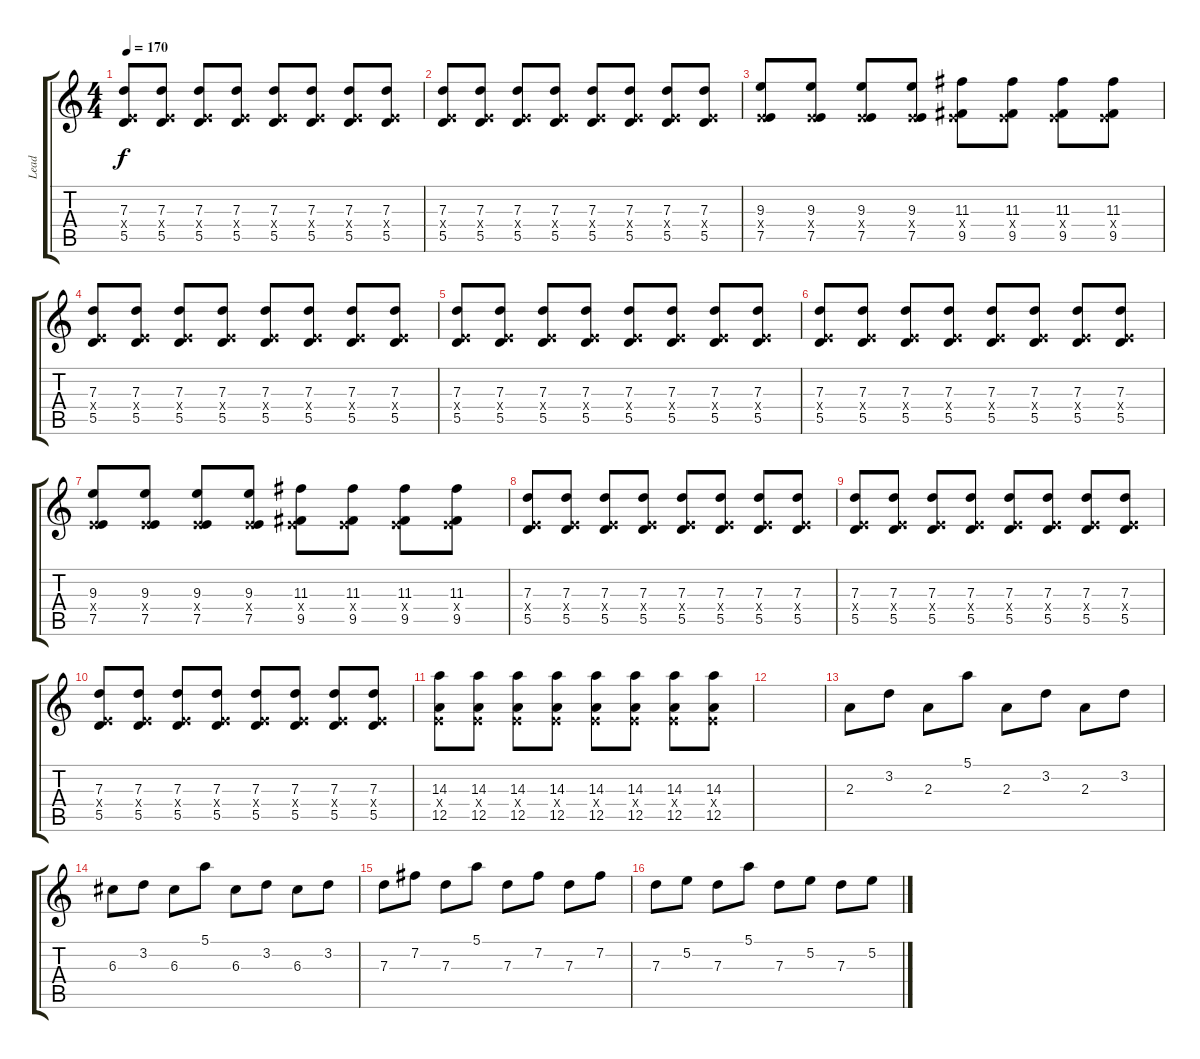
\track ("Lead" "Lead") {instrument distortionguitar}
\staff {score tabs}
\tuning (E4 B3 G3 D3 A2 D2) {hide}
\ts (4 4)
\tempo 170
\clef g2
\ks c
(7.3 2.4{x} 5.5).8{dy f} (7.3 2.4{x} 5.5).8 (7.3 2.4{x} 5.5).8 (7.3 2.4{x} 5.5).8 (7.3 2.4{x} 5.5).8 (7.3 2.4{x} 5.5).8 (7.3 2.4{x} 5.5).8 (7.3 2.4{x} 5.5).8 |
(7.3 2.4{x} 5.5).8 (7.3 2.4{x} 5.5).8 (7.3 2.4{x} 5.5).8 (7.3 2.4{x} 5.5).8 (7.3 2.4{x} 5.5).8 (7.3 2.4{x} 5.5).8 (7.3 2.4{x} 5.5).8 (7.3 2.4{x} 5.5).8 |
(9.3 2.4{x} 7.5).8 (9.3 2.4{x} 7.5).8 (9.3 2.4{x} 7.5).8 (9.3 2.4{x} 7.5).8 (11.3 2.4{x} 9.5).8 (11.3 2.4{x} 9.5).8 (11.3 2.4{x} 9.5).8 (11.3 2.4{x} 9.5).8 |
(7.3 2.4{x} 5.5).8 (7.3 2.4{x} 5.5).8 (7.3 2.4{x} 5.5).8 (7.3 2.4{x} 5.5).8 (7.3 2.4{x} 5.5).8 (7.3 2.4{x} 5.5).8 (7.3 2.4{x} 5.5).8 (7.3 2.4{x} 5.5).8 |
(7.3 2.4{x} 5.5).8 (7.3 2.4{x} 5.5).8 (7.3 2.4{x} 5.5).8 (7.3 2.4{x} 5.5).8 (7.3 2.4{x} 5.5).8 (7.3 2.4{x} 5.5).8 (7.3 2.4{x} 5.5).8 (7.3 2.4{x} 5.5).8 |
(7.3 2.4{x} 5.5).8 (7.3 2.4{x} 5.5).8 (7.3 2.4{x} 5.5).8 (7.3 2.4{x} 5.5).8 (7.3 2.4{x} 5.5).8 (7.3 2.4{x} 5.5).8 (7.3 2.4{x} 5.5).8 (7.3 2.4{x} 5.5).8 |
(9.3 2.4{x} 7.5).8 (9.3 2.4{x} 7.5).8 (9.3 2.4{x} 7.5).8 (9.3 2.4{x} 7.5).8 (11.3 2.4{x} 9.5).8 (11.3 2.4{x} 9.5).8 (11.3 2.4{x} 9.5).8 (11.3 2.4{x} 9.5).8 |
(7.3 2.4{x} 5.5).8 (7.3 2.4{x} 5.5).8 (7.3 2.4{x} 5.5).8 (7.3 2.4{x} 5.5).8 (7.3 2.4{x} 5.5).8 (7.3 2.4{x} 5.5).8 (7.3 2.4{x} 5.5).8 (7.3 2.4{x} 5.5).8 |
(7.3 2.4{x} 5.5).8 (7.3 2.4{x} 5.5).8 (7.3 2.4{x} 5.5).8 (7.3 2.4{x} 5.5).8 (7.3 2.4{x} 5.5).8 (7.3 2.4{x} 5.5).8 (7.3 2.4{x} 5.5).8 (7.3 2.4{x} 5.5).8 |
(7.3 2.4{x} 5.5).8 (7.3 2.4{x} 5.5).8 (7.3 2.4{x} 5.5).8 (7.3 2.4{x} 5.5).8 (7.3 2.4{x} 5.5).8 (7.3 2.4{x} 5.5).8 (7.3 2.4{x} 5.5).8 (7.3 2.4{x} 5.5).8 |
(14.3 2.4{x} 12.5).8 (14.3 2.4{x} 12.5).8 (14.3 2.4{x} 12.5).8 (14.3 2.4{x} 12.5).8 (14.3 2.4{x} 12.5).8 (14.3 2.4{x} 12.5).8 (14.3 2.4{x} 12.5).8 (14.3 2.4{x} 12.5).8 |
|
2.3.8 3.2.8 2.3.8 5.1.8 2.3.8 3.2.8 2.3.8 3.2.8 |
6.3.8 3.2.8 6.3.8 5.1.8 6.3.8 3.2.8 6.3.8 3.2.8 |
7.3.8 7.2.8 7.3.8 5.1.8 7.3.8 7.2.8 7.3.8 7.2.8 |
7.3.8 5.2.8 7.3.8 5.1.8 7.3.8 5.2.8 7.3.8 5.2.8
